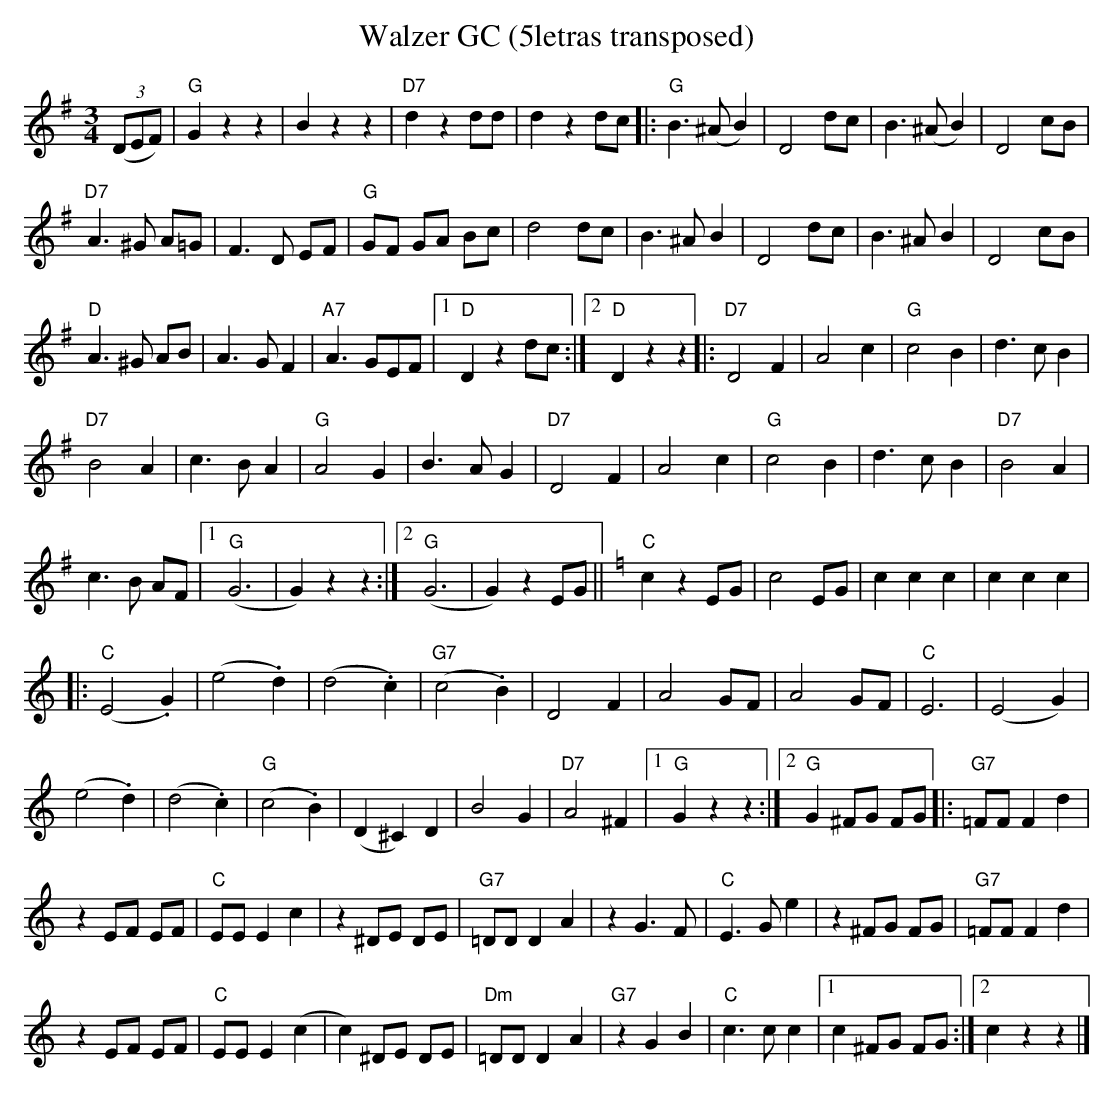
X:1
T:Walzer GC (5letras transposed)
M:3/4
L:1/4
K:G transpose=3 %%MIDI gchordon
((3D/2E/2F/2) | "G"Gzz | Bzz | "D7"dzd/2d/2 | dzd/2c/2 |: "G"B>(^AB) | D2 d/2c/2 | B>(^AB) | D2c/2B/2 |
"D7"A>^G A/2=G/2 | F>D E/2F/2 | "G"G/2F/2 G/2A/2 B/2c/2 | d2 d/2c/2 | B>^AB | D2d/2c/2 | B>^AB | D2c/2B/2 |
"D"A>^G A/2B/2 | A>GF | "A7"A>GE/2F/2 |1 "D"Dzd/2c/2 :|2 "D"Dzz |: "D7"D2F | A2c | "G"c2B | d>cB |
"D7"B2A | c>BA | "G"A2G | B>AG | "D7"D2F | A2c | "G"c2B | d>cB | "D7"B2A |
c>B A/2F/2 |1 ("G"G3 | G)zz :|2 ("G"G3 | G)zE/2G/2 || [K:C] "C"czE/2G/2 | c2E/2G/2 | ccc | ccc |
|: ("C"E2.G) | (e2.d) | (d2.c) | ("G7"c2.B) | D2F | A2G/2F/2 | A2G/2F/2 | "C"E3 | (E2G) |
(e2.d) | (d2.c) | ("G"c2.B) | (D^C)D | B2G | "D7"A2^F |1 "G"Gzz :|2 "G"G^F/2G/2 F/2G/2 |: "G7"=F/2F/2Fd |
zE/2F/2 E/2F/2 | "C"E/2E/2Ec | z^D/2E/2 D/2E/2 | "G7"=D/2D/2DA | zG>F | "C"E>Ge | z^F/2G/2 F/2G/2 | "G7"=F/2F/2 Fd |
zE/2F/2 E/2F/2 | "C"E/2E/2E(c | c)^D/2E/2 D/2E/2 | "Dm"=D/2D/2DA | "G7"zGB | "C"c>cc |1 c^F/2G/2 F/2G/2 :|2 czz |]
